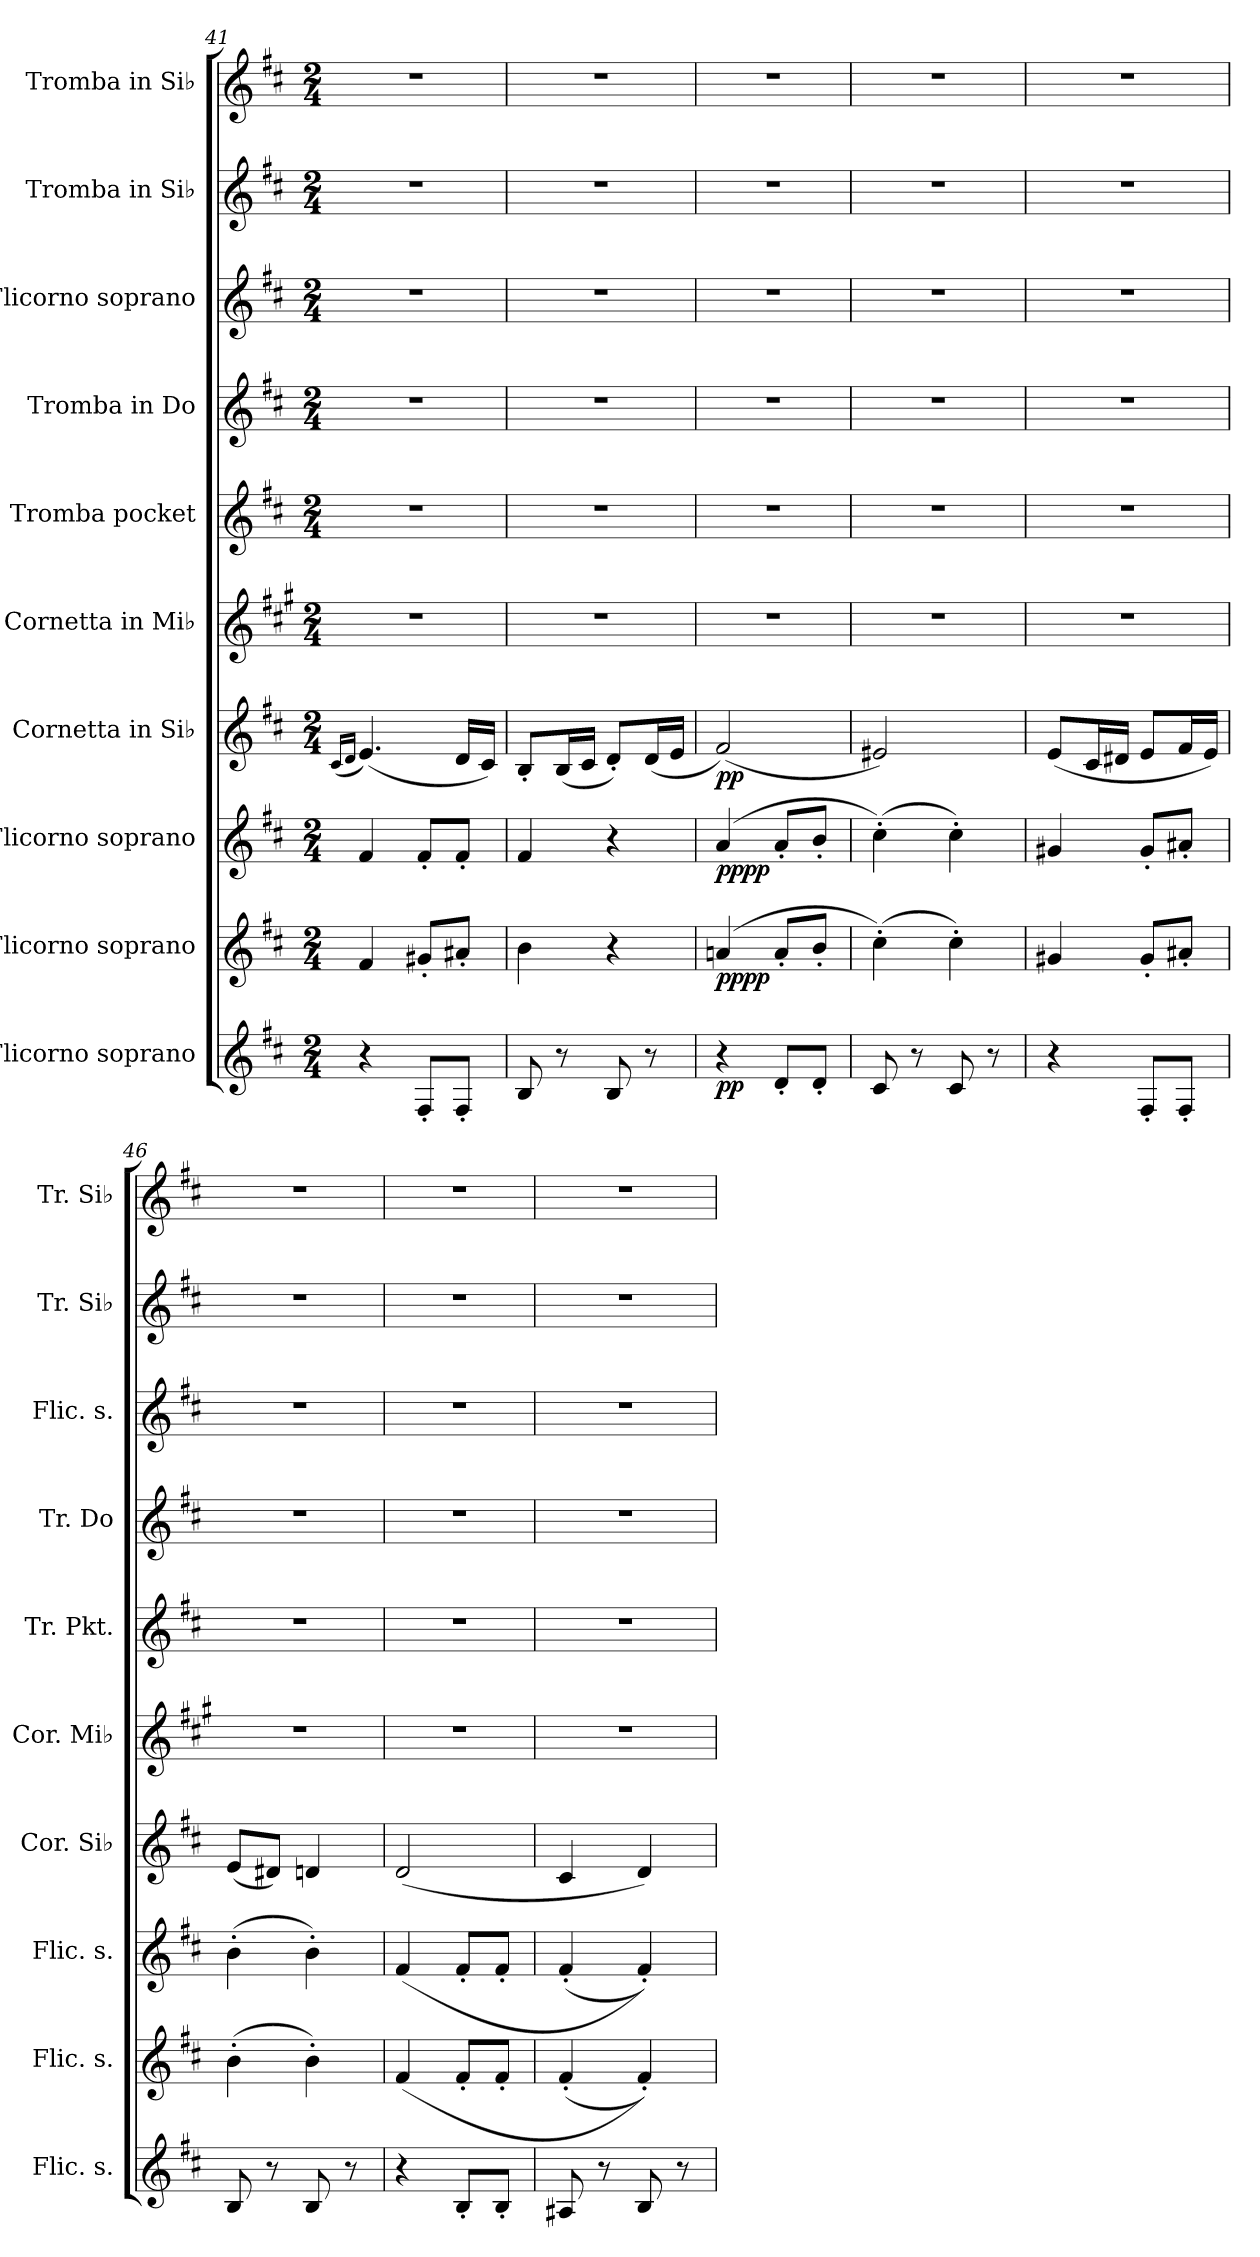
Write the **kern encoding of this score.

**kern	**dynam	**kern	**dynam	**kern	**dynam	**kern	**dynam	**kern	**kern	**kern	**kern	**kern	**kern
*part10	*part10	*part9	*part9	*part8	*part8	*part7	*part7	*part6	*part5	*part4	*part3	*part2	*part1
*staff10	*staff10	*staff9	*staff9	*staff8	*staff8	*staff7	*staff7	*staff6	*staff5	*staff4	*staff3	*staff2	*staff1
*I"Flicorno soprano	*	*I"Flicorno soprano	*	*I"Flicorno soprano	*	*I"Cornetta in Si♭	*	*I"Cornetta in Mi♭	*I"Tromba pocket	*I"Tromba in Do	*I"Flicorno soprano	*I"Tromba in Si♭	*I"Tromba in Si♭
*I'Flic. s.	*	*I'Flic. s.	*	*I'Flic. s.	*	*I'Cor. Si♭	*	*I'Cor. Mi♭	*I'Tr. Pkt.	*I'Tr. Do	*I'Flic. s.	*I'Tr. Si♭	*I'Tr. Si♭
*clefG2	*	*clefG2	*	*clefG2	*	*clefG2	*	*clefG2	*clefG2	*clefG2	*clefG2	*clefG2	*clefG2
*ITrd1c2	*	*ITrd1c2	*	*ITrd1c2	*	*ITrd1c2	*	*ITrd-2c-3	*ITrd1c2	*ITrd1c2	*ITrd1c2	*ITrd1c2	*ITrd1c2
*k[]	*	*k[]	*	*k[]	*	*k[]	*	*k[]	*k[]	*k[]	*k[]	*k[]	*k[]
*M2/4	*	*M2/4	*	*M2/4	*	*M2/4	*	*M2/4	*M2/4	*M2/4	*M2/4	*M2/4	*M2/4
=41	=41	=41	=41	=41	=41	=41	=41	=41	=41	=41	=41	=41	=41
.	.	.	.	.	.	(<16qB/LL	.	.	.	.	.	.	.
.	.	.	.	.	.	16qc/JJ	.	.	.	.	.	.	.
4r	.	4e/	.	4e/	.	(<4.d/)	.	2r	2r	2r	2r	2r	2r
8E'/L	.	8f#X'/L	.	8e'/L	.	.	.	.	.	.	.	.	.
8E'/J	.	8g#X'/J	.	8e'/J	.	16c/LL	.	.	.	.	.	.	.
.	.	.	.	.	.	16B/JJ)	.	.	.	.	.	.	.
=42	=42	=42	=42	=42	=42	=42	=42	=42	=42	=42	=42	=42	=42
8A/	.	4a\	.	4e/	.	8A'/L	.	2r	2r	2r	2r	2r	2r
8r	.	.	.	.	.	(<16A/L	.	.	.	.	.	.	.
.	.	.	.	.	.	16B/JJ	.	.	.	.	.	.	.
8A/	.	4r	.	4r	.	8c'/L)	.	.	.	.	.	.	.
8r	.	.	.	.	.	(<16c/L	.	.	.	.	.	.	.
.	.	.	.	.	.	16d/JJ	.	.	.	.	.	.	.
=43	=43	=43	=43	=43	=43	=43	=43	=43	=43	=43	=43	=43	=43
!	!LO:DY:b	!	!LO:DY:b	!	!	!	!	!	!	!	!	!	!
!	!	!	!LO:DY:n=1:b	!	!LO:DY:b	!	!	!	!	!	!	!	!
!	!	!	!	!	!LO:DY:n=1:b	!	!LO:DY:b	!	!	!	!	!	!
4r	pp	(<4gn/	pp pp	(<4g/	pp pp	(<2e/)	pp	2r	2r	2r	2r	2r	2r
8c'/L	.	8g'/L	.	8g'/L	.	.	.	.	.	.	.	.	.
8c'/J	.	8a'/J	.	8a'/J	.	.	.	.	.	.	.	.	.
!!LO:PB:g=z
=44	=44	=44	=44	=44	=44	=44	=44	=44	=44	=44	=44	=44	=44
8B/	.	(>4b'\)	.	(>4b'\)	.	2d#X/)	.	2r	2r	2r	2r	2r	2r
8r	.	.	.	.	.	.	.	.	.	.	.	.	.
8B/	.	4b'\)	.	4b'\)	.	.	.	.	.	.	.	.	.
8r	.	.	.	.	.	.	.	.	.	.	.	.	.
=45	=45	=45	=45	=45	=45	=45	=45	=45	=45	=45	=45	=45	=45
4r	.	4f#X/	.	4f#X/	.	(<8d/L	.	2r	2r	2r	2r	2r	2r
.	.	.	.	.	.	16B/L	.	.	.	.	.	.	.
.	.	.	.	.	.	16c#X/JJ	.	.	.	.	.	.	.
8E'/L	.	8f#'/L	.	8f#'/L	.	8d/L	.	.	.	.	.	.	.
8E'/J	.	8g#X'/J	.	8g#X'/J	.	16e/L	.	.	.	.	.	.	.
.	.	.	.	.	.	16d/JJ)	.	.	.	.	.	.	.
=46	=46	=46	=46	=46	=46	=46	=46	=46	=46	=46	=46	=46	=46
8A/	.	(>4a'\	.	(>4a'\	.	(<8d/L	.	2r	2r	2r	2r	2r	2r
8r	.	.	.	.	.	8c#X/J)	.	.	.	.	.	.	.
8A/	.	4a'\)	.	4a'\)	.	4cn/	.	.	.	.	.	.	.
8r	.	.	.	.	.	.	.	.	.	.	.	.	.
=47	=47	=47	=47	=47	=47	=47	=47	=47	=47	=47	=47	=47	=47
4r	.	(>4e/	.	(>4e/	.	(>2c/	.	2r	2r	2r	2r	2r	2r
8A'/L	.	8e'/L	.	8e'/L	.	.	.	.	.	.	.	.	.
8A'/J	.	8e'/J	.	8e'/J	.	.	.	.	.	.	.	.	.
=48	=48	=48	=48	=48	=48	=48	=48	=48	=48	=48	=48	=48	=48
8G#X/	.	(<4e'/	.	(<4e'/	.	4B/	.	2r	2r	2r	2r	2r	2r
8r	.	.	.	.	.	.	.	.	.	.	.	.	.
8A/	.	4e'/))	.	4e'/))	.	4c/)	.	.	.	.	.	.	.
8r	.	.	.	.	.	.	.	.	.	.	.	.	.
=	=	=	=	=	=	=	=	=	=	=	=	=	=
*-	*-	*-	*-	*-	*-	*-	*-	*-	*-	*-	*-	*-	*-
